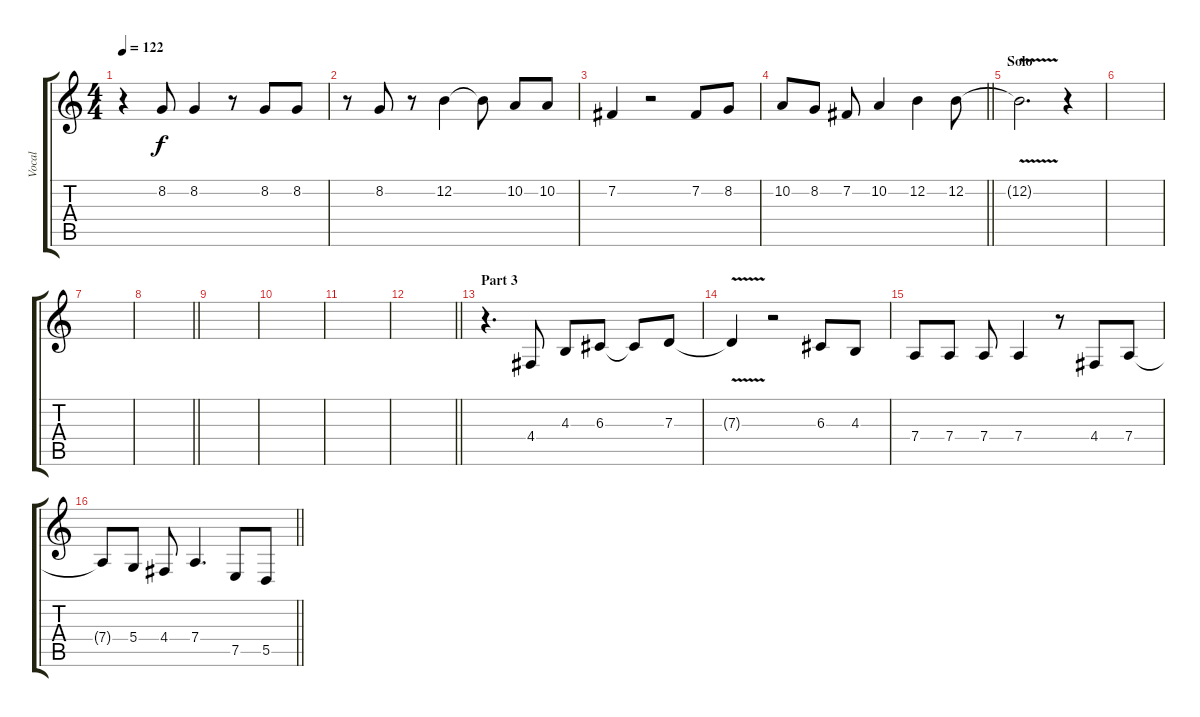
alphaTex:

\track ("Vocal" "Vocal") {instrument viola}
\staff {score tabs}
\tuning (E4 B3 G3 D3 A2 E2) {hide}
\ts (4 4)
\tempo 122
\clef g2
\ks c
r.4{dy f} 8.2.8 8.2.4 r.8 8.2.8 8.2.8 |
r.8 8.2.8 r.8 12.2.4 12.2{t}.8 10.2.8 10.2.8 |
7.2.4 r.2 7.2.8 8.2.8 |
\barLineRight lightlight
10.2.8 8.2.8 7.2.8 10.2.4 12.2.4 12.2.8 |
\section ("" "Solo")
12.2{v t}.2{d} r.4 |
|
|
\barLineRight lightlight
|
|
|
|
\barLineRight lightlight
|
\section ("" "Part 3")
r.4{d} 4.4.8 4.3.8 6.3.8 6.3{t}.8 7.3.8 |
7.3{v t}.4 r.2 6.3.8 4.3.8 |
7.4.8 7.4.8 7.4.8 7.4.4 r.8 4.4.8 7.4.8 |
\barLineRight lightlight
7.4{t}.8 5.4.8 4.4.8 7.4.4{d} 7.5.8 5.5{ss}.8
